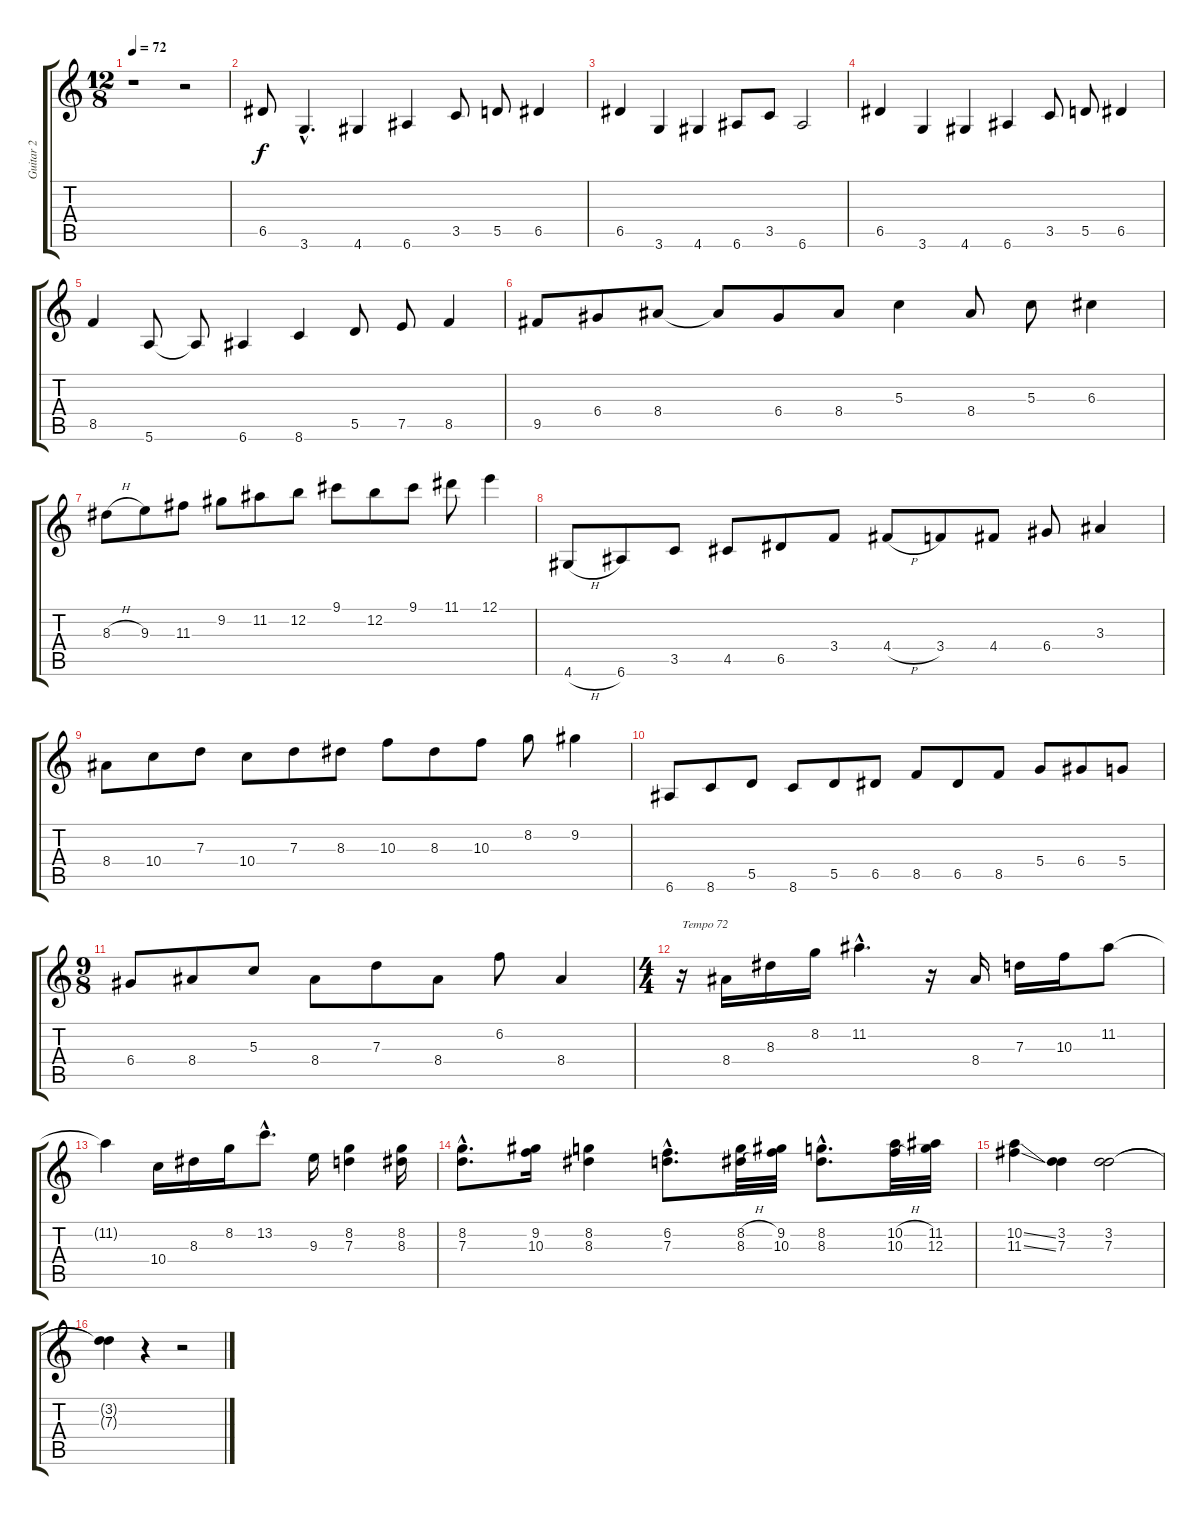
\track ("Guitar 2" "Guitar 2") {instrument distortionguitar}
\staff {score tabs}
\tuning (E4 B3 G3 D3 A2 E2) {hide}
\ts (12 8)
\tempo 72
\clef g2
\ks c
r.1{dy f} r.2 |
6.5.8 3.6{hac}.4{d} 4.6.4 6.6.4 3.5.8 5.5.8 6.5.4 |
6.5.4 3.6.4 4.6.4 6.6.8 3.5.8 6.6.2 |
6.5.4 3.6.4 4.6.4 6.6.4 3.5.8 5.5.8 6.5.4 |
8.5.4 5.6.8 5.6{t}.8 6.6.4 8.6.4 5.5.8 7.5.8 8.5.4 |
9.5.8 6.4.8 8.4.8 8.4{t}.8 6.4.8 8.4.8 5.3.4 8.4.8 5.3.8 6.3.4 |
8.3{h}.8 9.3.8 11.3.8 9.2.8 11.2.8 12.2.8 9.1.8 12.2.8 9.1.8 11.1.8 12.1.4 |
4.6{h}.8 6.6.8 3.5.8 4.5.8 6.5.8 3.4.8 4.4{h}.8 3.4.8 4.4.8 6.4.8 3.3.4 |
8.4.8 10.4.8 7.3.8 10.4.8 7.3.8 8.3.8 10.3.8 8.3.8 10.3.8 8.2.8 9.2.4 |
6.6.8 8.6.8 5.5.8 8.6.8 5.5.8 6.5.8 8.5.8 6.5.8 8.5.8 5.4.8 6.4.8 5.4.8 |
\ts (9 8)
6.4.8 8.4.8 5.3.8 8.4.8 7.3.8 8.4.8 6.2.8 8.4.4 |
\ts (4 4)
r.16{txt "Tempo 72"} 8.4.16 8.3.16 8.2.16 11.2{hac}.4{d} r.16 8.4.16 7.3.16 10.3.16 11.2.8 |
11.2{t}.4 10.4.16 8.3.16 8.2.16 13.2{hac}.8{d} 9.3.16 (8.2 7.3).4 (8.2 8.3).16 |
(8.2{hac} 7.3{hac}).8{d} (9.2 10.3).16 (8.2 8.3).4 (6.2{hac} 7.3{hac}).8{d} (8.2{h} 8.3{h}).32 (9.2 10.3).32 (8.2{hac} 8.3{hac}).8{d} (10.2{h} 10.3{h}).32 (11.2 12.3).32 |
(10.2{ss} 11.3{ss}).4 (3.2 7.3).4 (3.2 7.3).2 |
(3.2{t} 7.3{t}).4 r.4 r.2
